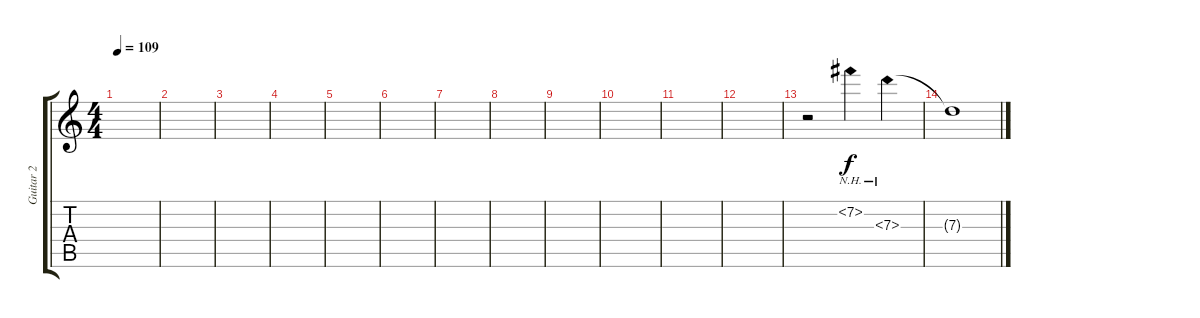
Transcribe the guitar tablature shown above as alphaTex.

\track ("Guitar 2" "Guitar 2") {instrument acousticguitarsteel}
\staff {score tabs}
\tuning (E4 B3 G3 D3 A2 E2) {hide}
\ts (4 4)
\tempo 109
\clef g2
\ks c
|
|
|
|
|
|
|
|
|
|
|
|
r.2 7.2{nh}.4 7.3{nh}.4 |
7.3{t}.1
